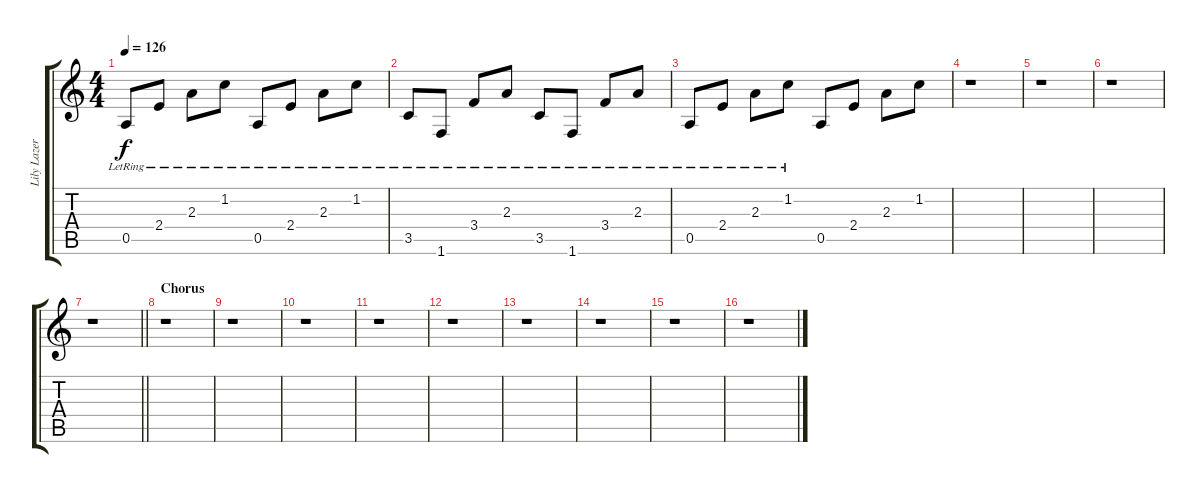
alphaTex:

\track ("Lily Lazer (Guitar Echo)" "Lily Lazer") {instrument electricguitarjazz}
\staff {score tabs}
\tuning (E4 B3 G3 D3 A2 E2) {hide}
\ts (4 4)
\tempo 126
\clef g2
\ks c
0.5{lr}.8{dy f} 2.4{lr}.8 2.3{lr}.8 1.2{lr}.8 0.5{lr}.8 2.4{lr}.8 2.3{lr}.8 1.2{lr}.8 |
3.5{lr}.8 1.6{lr}.8 3.4{lr}.8 2.3{lr}.8 3.5{lr}.8 1.6{lr}.8 3.4{lr}.8 2.3{lr}.8 |
0.5{lr}.8 2.4{lr}.8 2.3{lr}.8 1.2{lr}.8 0.5.8 2.4.8 2.3.8 1.2.8 |
r.1 |
r.1 |
r.1 |
\barLineRight lightlight
r.1 |
\section ("" "Chorus")
r.1 |
r.1 |
r.1 |
r.1 |
r.1 |
r.1 |
r.1 |
r.1 |
r.1
